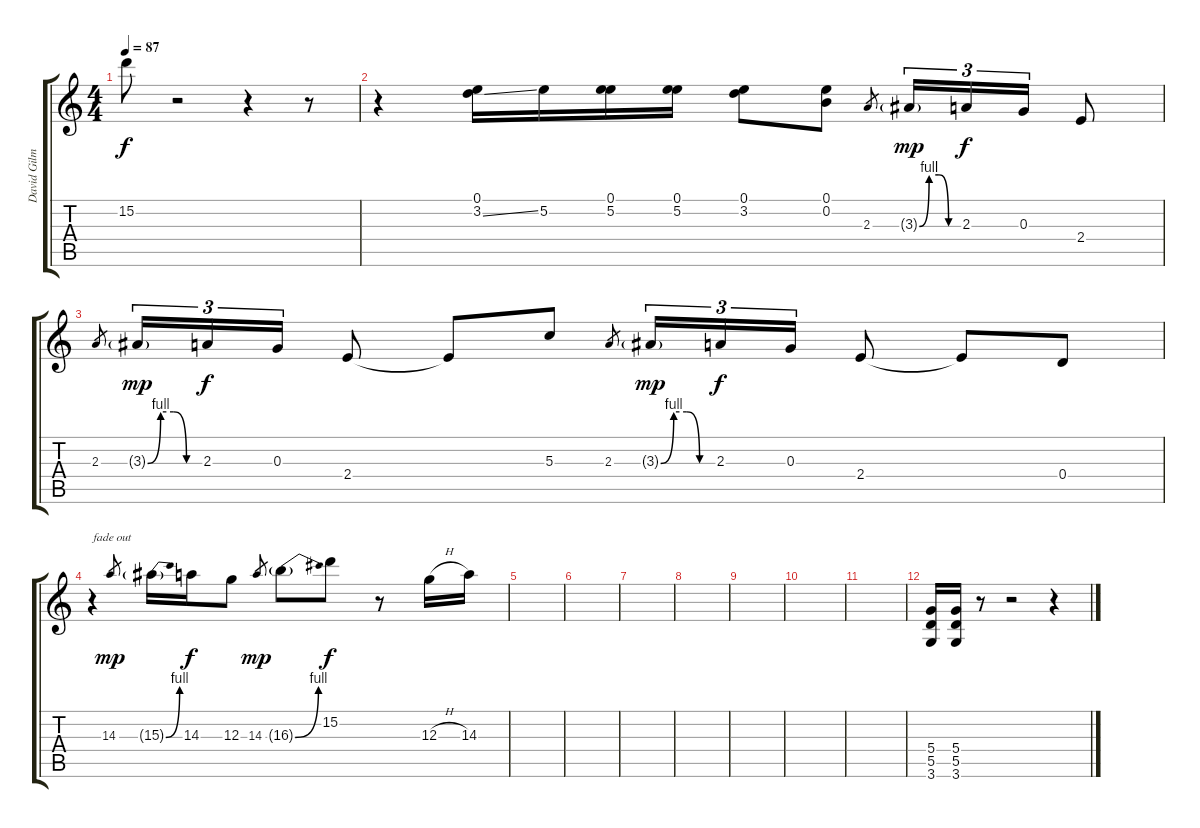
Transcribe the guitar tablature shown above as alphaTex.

\track ("David Gilmour (Solo Guitar)" "David Gilm") {instrument distortionguitar}
\staff {score tabs}
\tuning (E4 B3 G3 D3 A2 E2) {hide}
\ts (4 4)
\tempo 87
\clef g2
\ks c
15.2.8{dy f} r.2 r.4 r.8 |
r.4{volume 0} (0.1 3.2{ss}).16 5.2.16 (0.1 5.2).16 (0.1 5.2).16 (0.1 3.2).8 (0.1 0.2).8 2.3.8{gr} 3.3{be (custom 0 0 15 4 30 4 45 0 60 0) g}.16{tu (3 2) dy mp} 2.3.16{tu (3 2) dy f} 0.3.16{tu (3 2)} 2.4.8 |
2.3.8{gr} 3.3{be (custom 0 0 15 4 30 4 45 0 60 0) g}.16{tu (3 2) dy mp} 2.3.16{tu (3 2) dy f} 0.3.16{tu (3 2)} 2.4.8 2.4{t}.8 5.3.8 2.3.8{gr} 3.3{be (custom 0 0 15 4 30 4 45 0 60 0) g}.16{tu (3 2) dy mp} 2.3.16{tu (3 2) dy f} 0.3.16{tu (3 2)} 2.4.8 2.4{t}.8 0.4.8 |
r.4{txt "fade out"} 14.3.8{gr dy mp} 15.3{be (bend 0 0 60 4) g}.16 14.3.16{dy f} 12.3.8 14.3.8{gr dy mp} 16.3{be (bend 0 0 60 4) g}.8 15.2.8{dy f} r.8 12.3{h}.16 14.3.16 |
|
|
|
|
|
|
|
(5.4 5.5 3.6).16 (5.4 5.5 3.6).16 r.8 r.2 r.4
